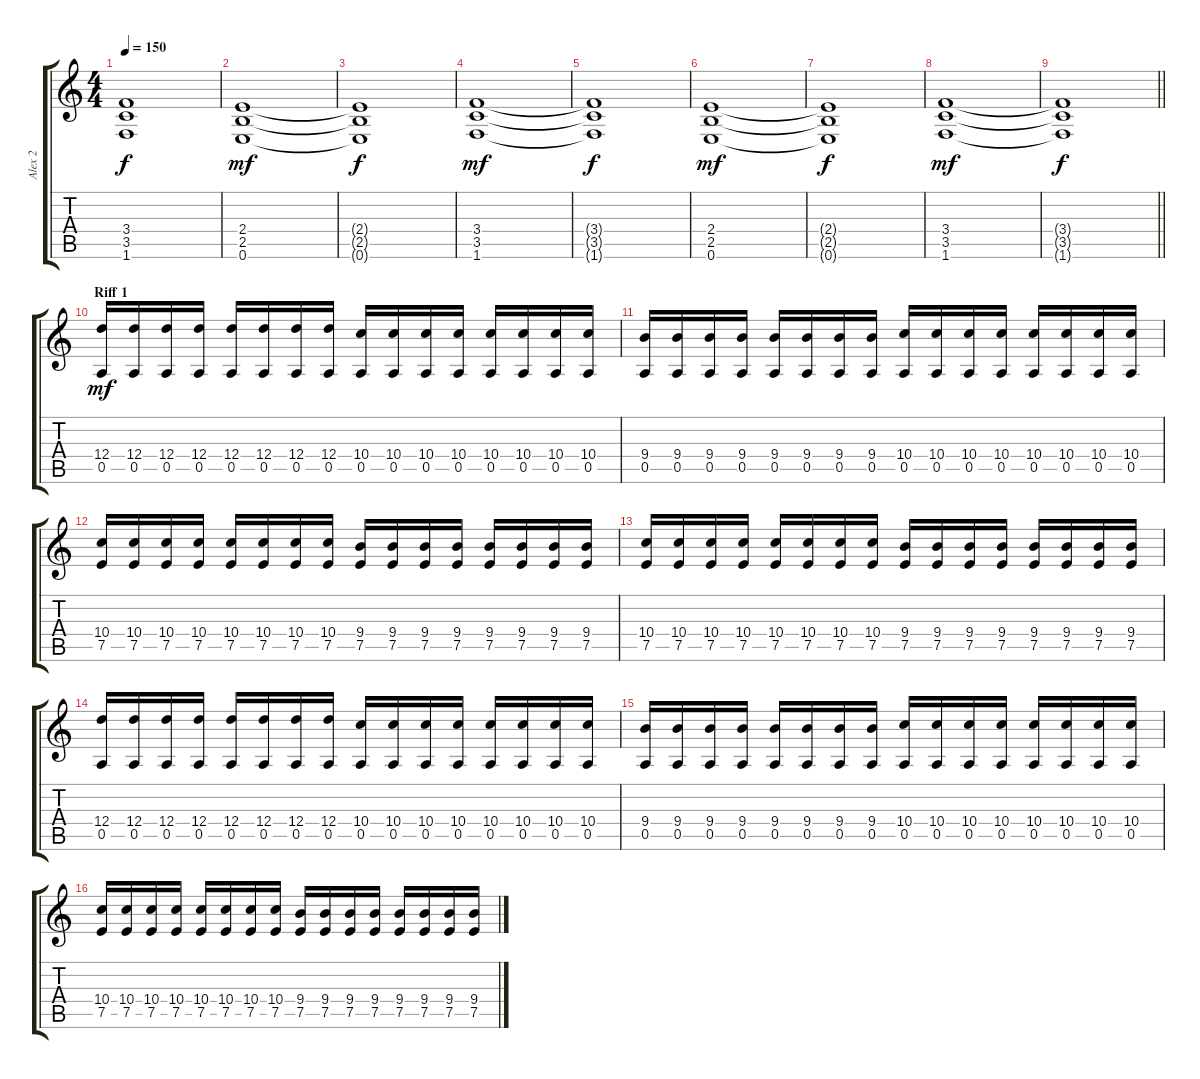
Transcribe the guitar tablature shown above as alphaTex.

\track ("Alex 2" "Alex 2") {instrument overdrivenguitar}
\staff {score tabs}
\tuning (E4 B3 G3 D3 A2 E2) {hide}
\ts (4 4)
\tempo 150
\clef g2
\ks c
(3.4{t} 3.5{t} 1.6{t}).1{dy f} |
(2.4 2.5 0.6).1{dy mf} |
(2.4{t} 2.5{t} 0.6{t}).1{dy f} |
(3.4 3.5 1.6).1{dy mf} |
(3.4{t} 3.5{t} 1.6{t}).1{dy f} |
(2.4 2.5 0.6).1{dy mf} |
(2.4{t} 2.5{t} 0.6{t}).1{dy f} |
(3.4 3.5 1.6).1{dy mf} |
\barLineRight lightlight
(3.4{t} 3.5{t} 1.6{t}).1{dy f} |
\section ("" "Riff 1")
(12.4 0.5).16{dy mf} (12.4 0.5).16 (12.4 0.5).16 (12.4 0.5).16 (12.4 0.5).16 (12.4 0.5).16 (12.4 0.5).16 (12.4 0.5).16 (10.4 0.5).16 (10.4 0.5).16 (10.4 0.5).16 (10.4 0.5).16 (10.4 0.5).16 (10.4 0.5).16 (10.4 0.5).16 (10.4 0.5).16 |
(9.4 0.5).16 (9.4 0.5).16 (9.4 0.5).16 (9.4 0.5).16 (9.4 0.5).16 (9.4 0.5).16 (9.4 0.5).16 (9.4 0.5).16 (10.4 0.5).16 (10.4 0.5).16 (10.4 0.5).16 (10.4 0.5).16 (10.4 0.5).16 (10.4 0.5).16 (10.4 0.5).16 (10.4 0.5).16 |
(10.4 7.5).16 (10.4 7.5).16 (10.4 7.5).16 (10.4 7.5).16 (10.4 7.5).16 (10.4 7.5).16 (10.4 7.5).16 (10.4 7.5).16 (9.4 7.5).16 (9.4 7.5).16 (9.4 7.5).16 (9.4 7.5).16 (9.4 7.5).16 (9.4 7.5).16 (9.4 7.5).16 (9.4 7.5).16 |
(10.4 7.5).16 (10.4 7.5).16 (10.4 7.5).16 (10.4 7.5).16 (10.4 7.5).16 (10.4 7.5).16 (10.4 7.5).16 (10.4 7.5).16 (9.4 7.5).16 (9.4 7.5).16 (9.4 7.5).16 (9.4 7.5).16 (9.4 7.5).16 (9.4 7.5).16 (9.4 7.5).16 (9.4 7.5).16 |
(12.4 0.5).16 (12.4 0.5).16 (12.4 0.5).16 (12.4 0.5).16 (12.4 0.5).16 (12.4 0.5).16 (12.4 0.5).16 (12.4 0.5).16 (10.4 0.5).16 (10.4 0.5).16 (10.4 0.5).16 (10.4 0.5).16 (10.4 0.5).16 (10.4 0.5).16 (10.4 0.5).16 (10.4 0.5).16 |
(9.4 0.5).16 (9.4 0.5).16 (9.4 0.5).16 (9.4 0.5).16 (9.4 0.5).16 (9.4 0.5).16 (9.4 0.5).16 (9.4 0.5).16 (10.4 0.5).16 (10.4 0.5).16 (10.4 0.5).16 (10.4 0.5).16 (10.4 0.5).16 (10.4 0.5).16 (10.4 0.5).16 (10.4 0.5).16 |
(10.4 7.5).16 (10.4 7.5).16 (10.4 7.5).16 (10.4 7.5).16 (10.4 7.5).16 (10.4 7.5).16 (10.4 7.5).16 (10.4 7.5).16 (9.4 7.5).16 (9.4 7.5).16 (9.4 7.5).16 (9.4 7.5).16 (9.4 7.5).16 (9.4 7.5).16 (9.4 7.5).16 (9.4 7.5).16
